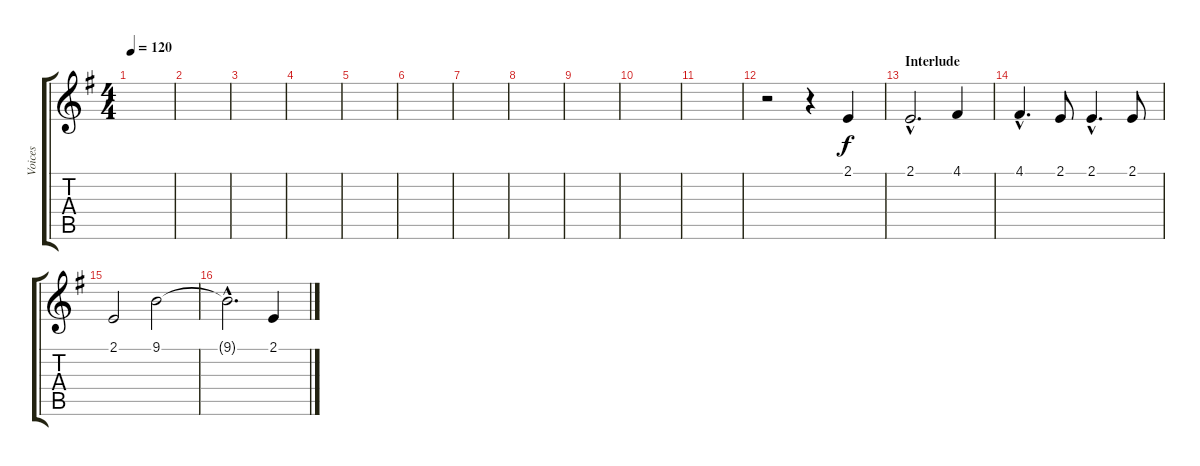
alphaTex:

\track ("Voices" "Voices") {instrument choiraahs}
\staff {score tabs}
\tuning (D4 A3 F3 C3 G2 D2) {hide}
\ts (4 4)
\tempo 120
\clef g2
\ks g
|
|
|
|
|
|
|
|
|
|
|
r.2 r.4 2.1.4 |
\section ("" "Interlude")
2.1{hac}.2{d} 4.1.4 |
4.1{hac}.4{d} 2.1.8 2.1{hac}.4{d} 2.1.8 |
2.1.2 9.1.2 |
9.1{hac t}.2{d} 2.1.4
